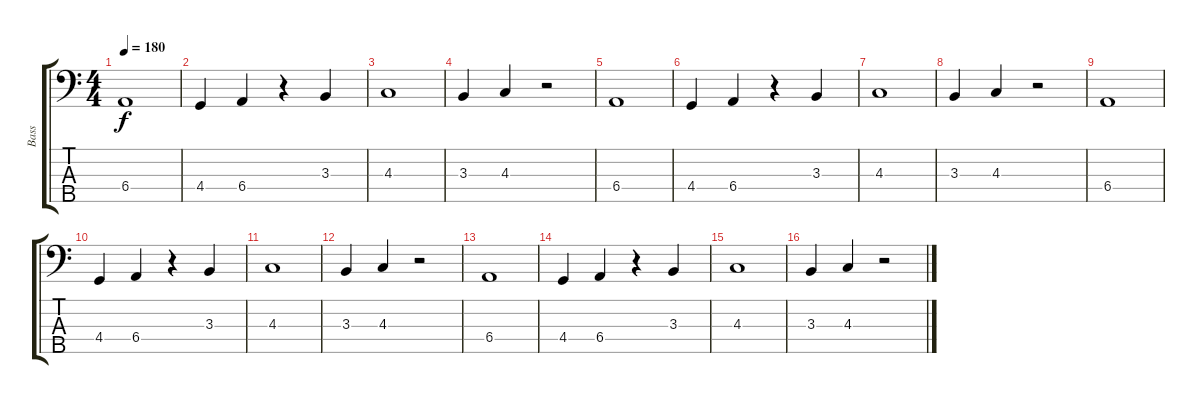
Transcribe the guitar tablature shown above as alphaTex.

\track ("Bass" "Bass") {instrument electricbasspick}
\staff {score tabs}
\tuning (Gb2 Db2 Ab1 Eb1 Bb0) {hide}
\ts (4 4)
\tempo 180
\clef f4
\ks c
6.4.1{dy f instrument electricbasspick} |
4.4.4 6.4.4 r.4 3.3.4 |
4.3.1 |
3.3.4 4.3.4 r.2 |
6.4.1 |
4.4.4 6.4.4 r.4 3.3.4 |
4.3.1 |
3.3.4 4.3.4 r.2 |
6.4.1 |
4.4.4 6.4.4 r.4 3.3.4 |
4.3.1 |
3.3.4 4.3.4 r.2 |
6.4.1 |
4.4.4 6.4.4 r.4 3.3.4 |
4.3.1 |
3.3.4 4.3.4 r.2
